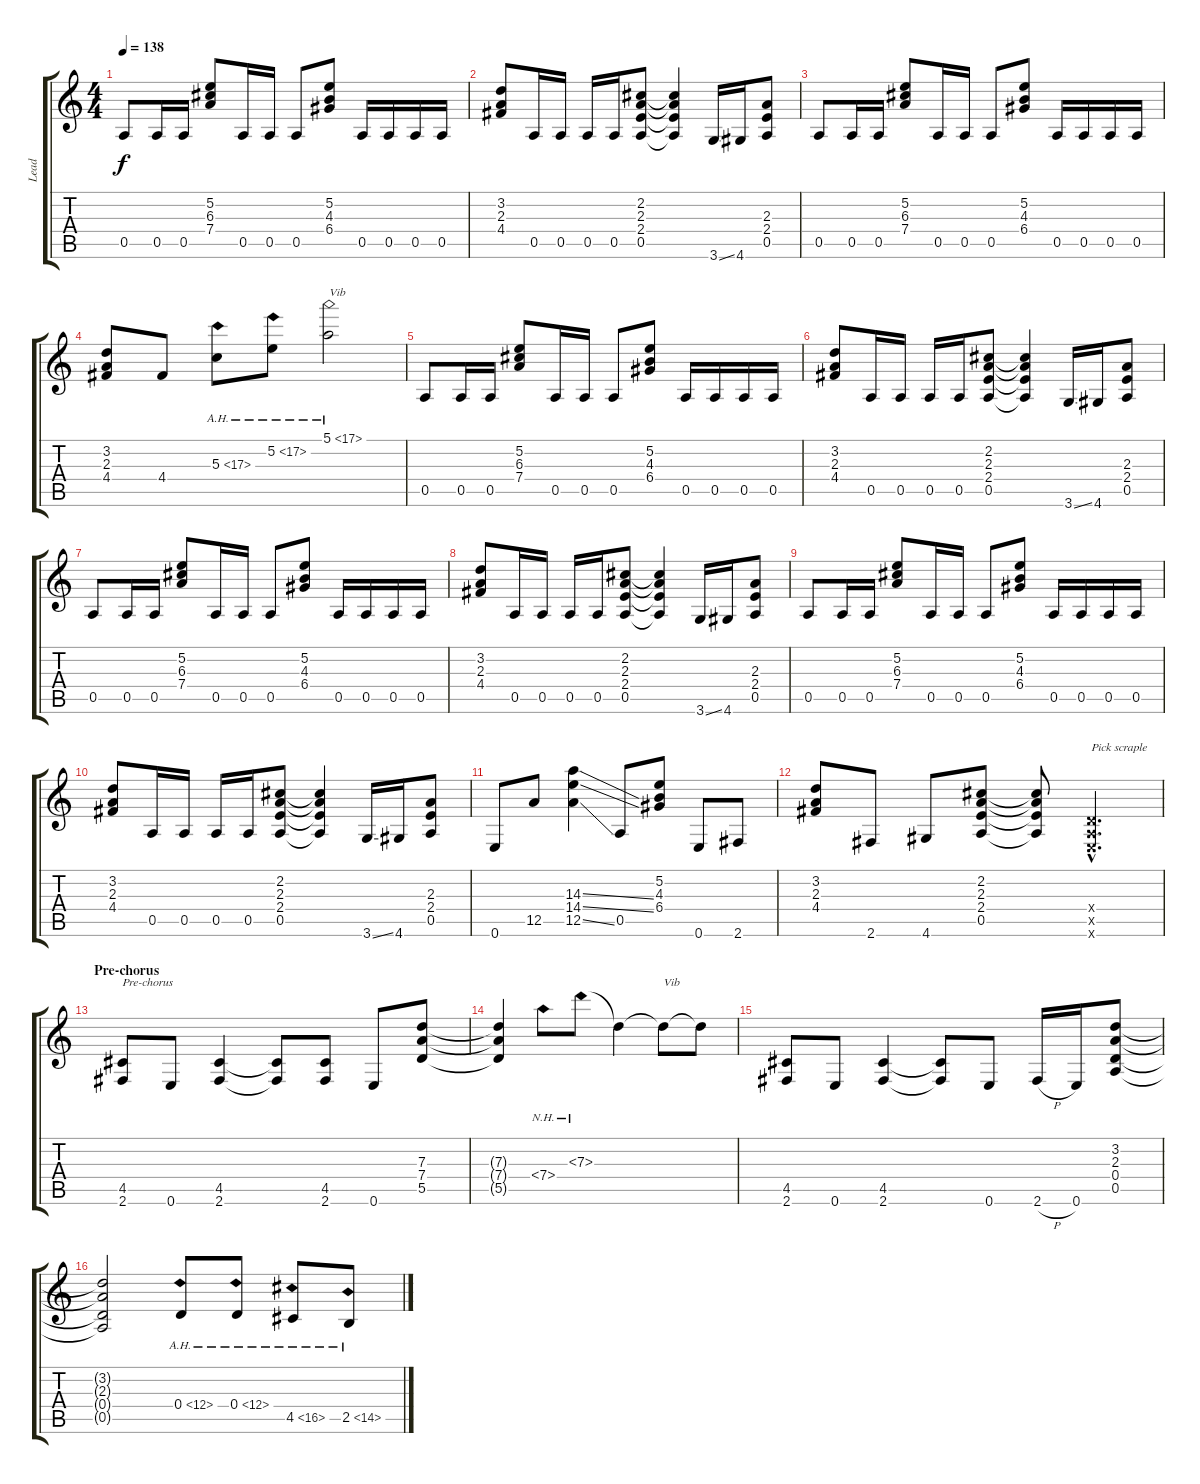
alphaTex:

\track ("Lead" "Lead") {instrument distortionguitar}
\staff {score tabs}
\tuning (E4 B3 G3 D3 A2 E2) {hide}
\ts (4 4)
\tempo 138
\clef g2
\ks c
0.5.8{dy f} 0.5.16 0.5.16 (5.2 6.3 7.4).8 0.5.16 0.5.16 0.5.8 (5.2 4.3 6.4).8 0.5.16 0.5.16 0.5.16 0.5.16 |
(3.2 2.3 4.4).8 0.5.16 0.5.16 0.5.16 0.5.16 (2.2 2.3 2.4 0.5).8 (2.2{t} 2.3{t} 2.4{t} 0.5{t}).4 3.6{ss}.16 4.6.16 (2.3 2.4 0.5).8 |
0.5.8 0.5.16 0.5.16 (5.2 6.3 7.4).8 0.5.16 0.5.16 0.5.8 (5.2 4.3 6.4).8 0.5.16 0.5.16 0.5.16 0.5.16 |
(3.2 2.3 4.4).8 4.4.8 5.3{ah 12}.8 5.2{ah 12}.8 5.1{ah 12}.2{txt "Vib"} |
0.5.8 0.5.16 0.5.16 (5.2 6.3 7.4).8 0.5.16 0.5.16 0.5.8 (5.2 4.3 6.4).8 0.5.16 0.5.16 0.5.16 0.5.16 |
(3.2 2.3 4.4).8 0.5.16 0.5.16 0.5.16 0.5.16 (2.2 2.3 2.4 0.5).8 (2.2{t} 2.3{t} 2.4{t} 0.5{t}).4 3.6{ss}.16 4.6.16 (2.3 2.4 0.5).8 |
0.5.8 0.5.16 0.5.16 (5.2 6.3 7.4).8 0.5.16 0.5.16 0.5.8 (5.2 4.3 6.4).8 0.5.16 0.5.16 0.5.16 0.5.16 |
(3.2 2.3 4.4).8 0.5.16 0.5.16 0.5.16 0.5.16 (2.2 2.3 2.4 0.5).8 (2.2{t} 2.3{t} 2.4{t} 0.5{t}).4 3.6{ss}.16 4.6.16 (2.3 2.4 0.5).8 |
0.5.8 0.5.16 0.5.16 (5.2 6.3 7.4).8 0.5.16 0.5.16 0.5.8 (5.2 4.3 6.4).8 0.5.16 0.5.16 0.5.16 0.5.16 |
(3.2 2.3 4.4).8 0.5.16 0.5.16 0.5.16 0.5.16 (2.2 2.3 2.4 0.5).8 (2.2{t} 2.3{t} 2.4{t} 0.5{t}).4 3.6{ss}.16 4.6.16 (2.3 2.4 0.5).8 |
0.6.8 12.5.8 (14.3{ss} 14.4{ss} 12.5{ss}).4 0.5.8 (5.2 4.3 6.4).8 0.6.8 2.6.8 |
(3.2 2.3 4.4).8 2.6.8 4.6.8 (2.2 2.3 2.4 0.5).8 (2.2{t} 2.3{t} 2.4{t} 0.5{t}).8 (0.4{hac x} 0.5{hac x} 0.6{hac x}).4{d txt "Pick scraple"} |
\section ("" "Pre-chorus")
(4.5 2.6).8{txt "Pre-chorus"} 0.6.8 (4.5 2.6).4 (4.5{t} 2.6{t}).8 (4.5 2.6).8 0.6.8 (7.3 7.4 5.5).8 |
(7.3{t} 7.4{t} 5.5{t}).4 7.4{nh}.8 7.3{nh}.8 7.3{t}.4 7.3{t}.8{txt "Vib"} 7.3{t}.8 |
(4.5 2.6).8 0.6.8 (4.5 2.6).4 (4.5{t} 2.6{t}).8 0.6.8 2.6{h}.16 0.6.16 (3.2 2.3 0.4 0.5).8 |
(3.2{t} 2.3{t} 0.4{t} 0.5{t}).2 0.4{ah 12}.8 0.4{ah 12}.8 4.5{ah 12}.8 2.5{ah 12}.8
